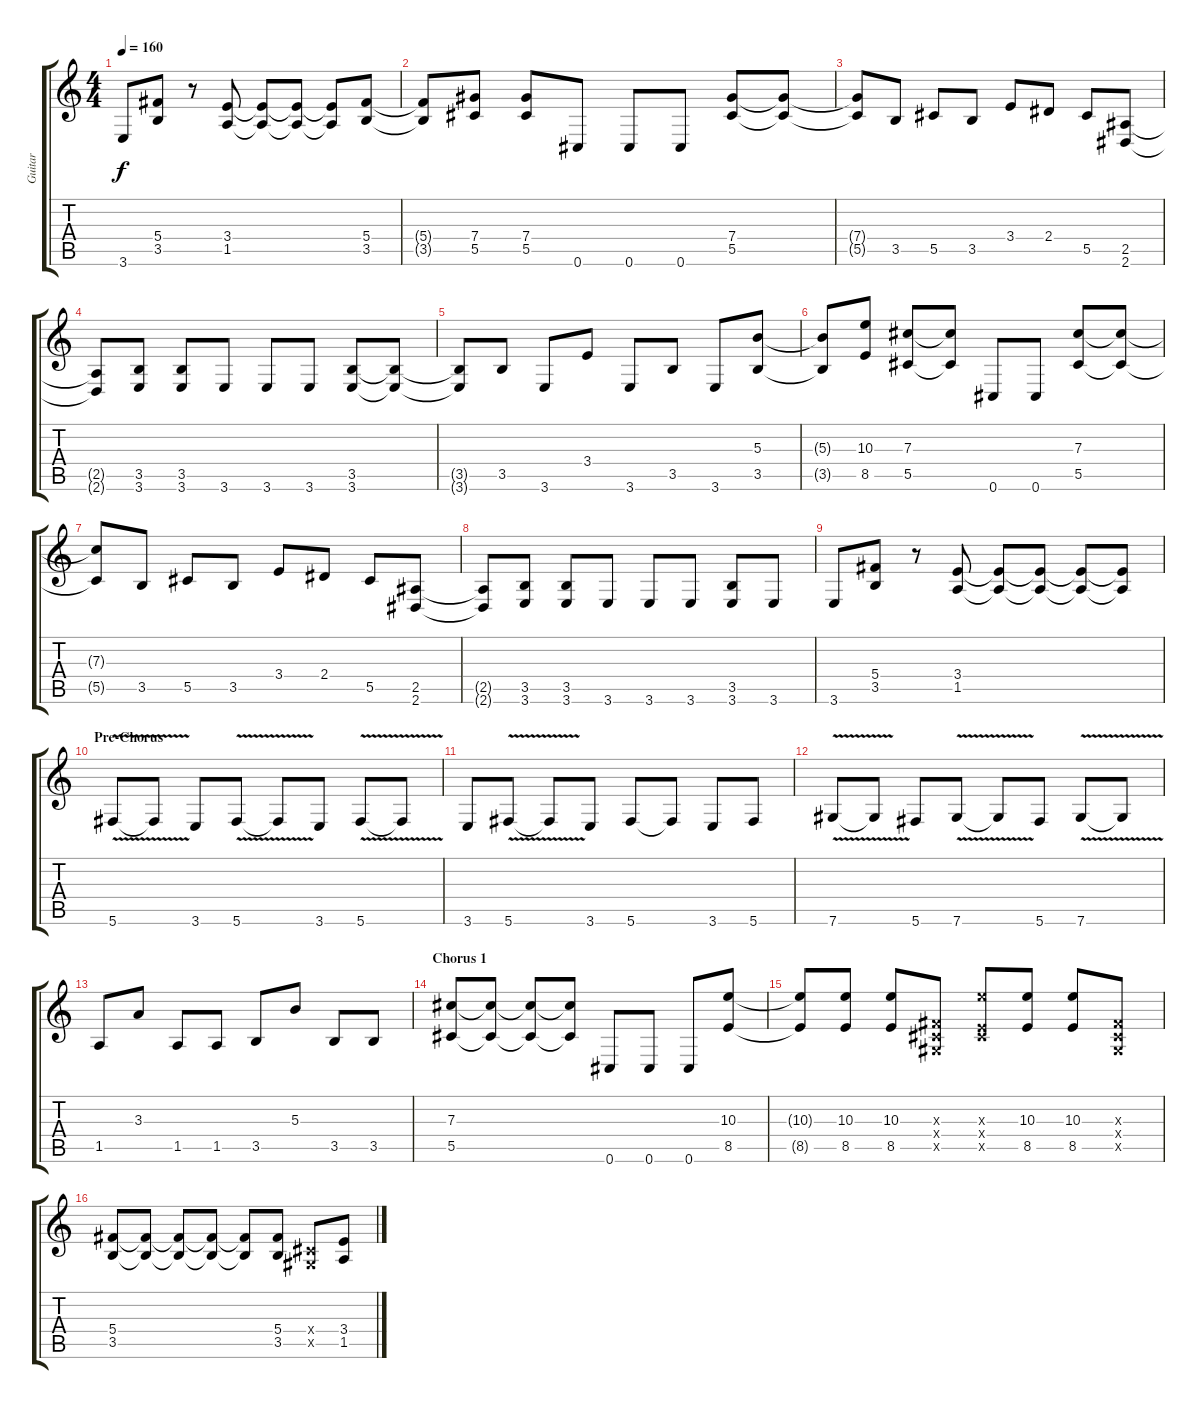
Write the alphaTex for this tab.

\track ("Guitar" "Guitar") {instrument distortionguitar}
\staff {score tabs}
\tuning (Eb4 Bb3 Gb3 Db3 Ab2 Db2) {hide}
\ts (4 4)
\tempo 160
\clef g2
\ks c
3.6.8{dy f} (5.4 3.5).8 r.8 (3.4 1.5).8 (3.4{t} 1.5{t}).8 (3.4{t} 1.5{t}).8 (3.4{t} 1.5{t}).8 (5.4 3.5).8 |
(5.4{t} 3.5{t}).8 (7.4 5.5).8 (7.4 5.5).8 0.6.8 0.6.8 0.6.8 (7.4 5.5).8 (7.4{t} 5.5{t}).8 |
(7.4{t} 5.5{t}).8 3.5.8 5.5.8 3.5.8 3.4.8 2.4.8 5.5.8 (2.5 2.6).8 |
(2.5{t} 2.6{t}).8 (3.5 3.6).8 (3.5 3.6).8 3.6.8 3.6.8 3.6.8 (3.5 3.6).8 (3.5{t} 3.6{t}).8 |
(3.5{t} 3.6{t}).8 3.5.8 3.6.8 3.4.8 3.6.8 3.5.8 3.6.8 (5.3 3.5).8 |
(5.3{t} 3.5{t}).8 (10.3 8.5).8 (7.3 5.5).8 (7.3{t} 5.5{t}).8 0.6.8 0.6.8 (7.3 5.5).8 (7.3{t} 5.5{t}).8 |
(7.3{t} 5.5{t}).8 3.5.8 5.5.8 3.5.8 3.4.8 2.4.8 5.5.8 (2.5 2.6).8 |
(2.5{t} 2.6{t}).8 (3.5 3.6).8 (3.5 3.6).8 3.6.8 3.6.8 3.6.8 (3.5 3.6).8 3.6.8 |
3.6.8 (5.4 3.5).8 r.8 (3.4 1.5).8 (3.4{t} 1.5{t}).8 (3.4{t} 1.5{t}).8 (3.4{t} 1.5{t}).8 (3.4{t} 1.5{t}).8 |
\section ("" "Pre-Chorus")
5.6{v}.8 5.6{t}.8 3.6.8 5.6{v}.8 5.6{t}.8 3.6.8 5.6{v}.8 5.6{t}.8 |
3.6.8 5.6{v}.8 5.6{t}.8 3.6.8 5.6.8 5.6{t}.8 3.6.8 5.6.8 |
7.6{v}.8 7.6{t}.8 5.6.8 7.6{v}.8 7.6{t}.8 5.6.8 7.6{v}.8 7.6{t}.8 |
1.5.8 3.3.8 1.5.8 1.5.8 3.5.8 5.3.8 3.5.8 3.5.8 |
\section ("" "Chorus 1")
(7.3 5.5).8 (7.3{t} 5.5{t}).8 (7.3{t} 5.5{t}).8 (7.3{t} 5.5{t}).8 0.6.8 0.6.8 0.6.8 (10.3 8.5).8 |
(10.3{t} 8.5{t}).8 (10.3 8.5).8 (10.3 8.5).8 (0.3{x} 0.4{x} 0.5{x}).8 (10.3{x} 0.4{x} 8.5{x}).8 (10.3 8.5).8 (10.3 8.5).8 (0.3{x} 0.4{x} 0.5{x}).8 |
(5.4 3.5).8 (5.4{t} 3.5{t}).8 (5.4{t} 3.5{t}).8 (5.4{t} 3.5{t}).8 (5.4{t} 3.5{t}).8 (5.4 3.5).8 (0.4{x} 0.5{x}).8 (3.4 1.5).8
